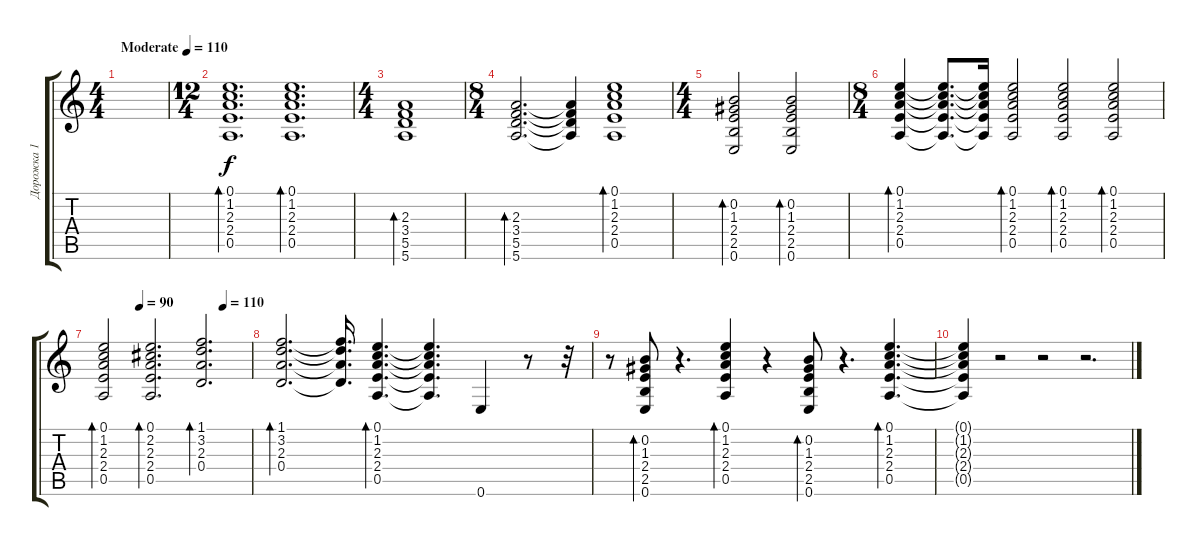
\track ("Дорожка 1" "Дорожка 1") {instrument acousticguitarsteel}
\staff {score tabs}
\tuning (E4 B3 G3 D3 A2 E2) {hide}
\ts (4 4)
\tempo (110 "Moderate")
\clef g2
\ks c
|
\ts (12 4)
(0.1 1.2 2.3 2.4 0.5).1{d bd 60} (0.1 1.2 2.3 2.4 0.5).1{d bd 60} |
\ts (4 4)
(2.3 3.4 5.5 5.6).1{bd 60} |
\ts (8 4)
(2.3 3.4 5.5 5.6).2{d bd 60} (2.3{t} 3.4{t} 5.5{t} 5.6{t}).4 (0.1 1.2 2.3 2.4 0.5).1{bd 60} |
\ts (4 4)
(0.2 1.3 2.4 2.5 0.6).2{bd 60} (0.2 1.3 2.4 2.5 0.6).2{bd 60} |
\ts (8 4)
(0.1 1.2 2.3 2.4 0.5).4{bd 60} (0.1{t} 1.2{t} 2.3{t} 2.4{t} 0.5{t}).8{d} (0.1{t} 1.2{t} 2.3{t} 2.4{t} 0.5{t}).16 (0.1 1.2 2.3 2.4 0.5).2{bd 60} (0.1 1.2 2.3 2.4 0.5).2{bd 60} (0.1 1.2 2.3 2.4 0.5).2{bd 60} |
\tempo (90 0.25)
\tempo (110 0.8125)
(0.1 1.2 2.3 2.4 0.5).2{bd 60} (0.1 2.2 2.3 2.4 0.5).2{d bd 60} (1.1 3.2 2.3 0.4).2{d bd 60} |
(1.1 3.2 2.3 0.4).2{d bd 60} (1.1{t} 3.2{t} 2.3{t} 0.4{t}).16{d} (0.1 1.2 2.3 2.4 0.5).4{d bd 60} (0.1{t} 1.2{t} 2.3{t} 2.4{t} 0.5{t}).4{d} 0.6.4 r.8 r.32 |
r.8 (0.2 1.3 2.4 2.5 0.6).8{bd 60} r.4{d} (0.1 1.2 2.3 2.4 0.5).4{bd 60} r.4 (0.2 1.3 2.4 2.5 0.6).8{bd 60} r.4{d} (0.1 1.2 2.3 2.4 0.5).4{d bd 60} |
(0.1{t} 1.2{t} 2.3{t} 2.4{t} 0.5{t}).4 r.2 r.2 r.2{d}
